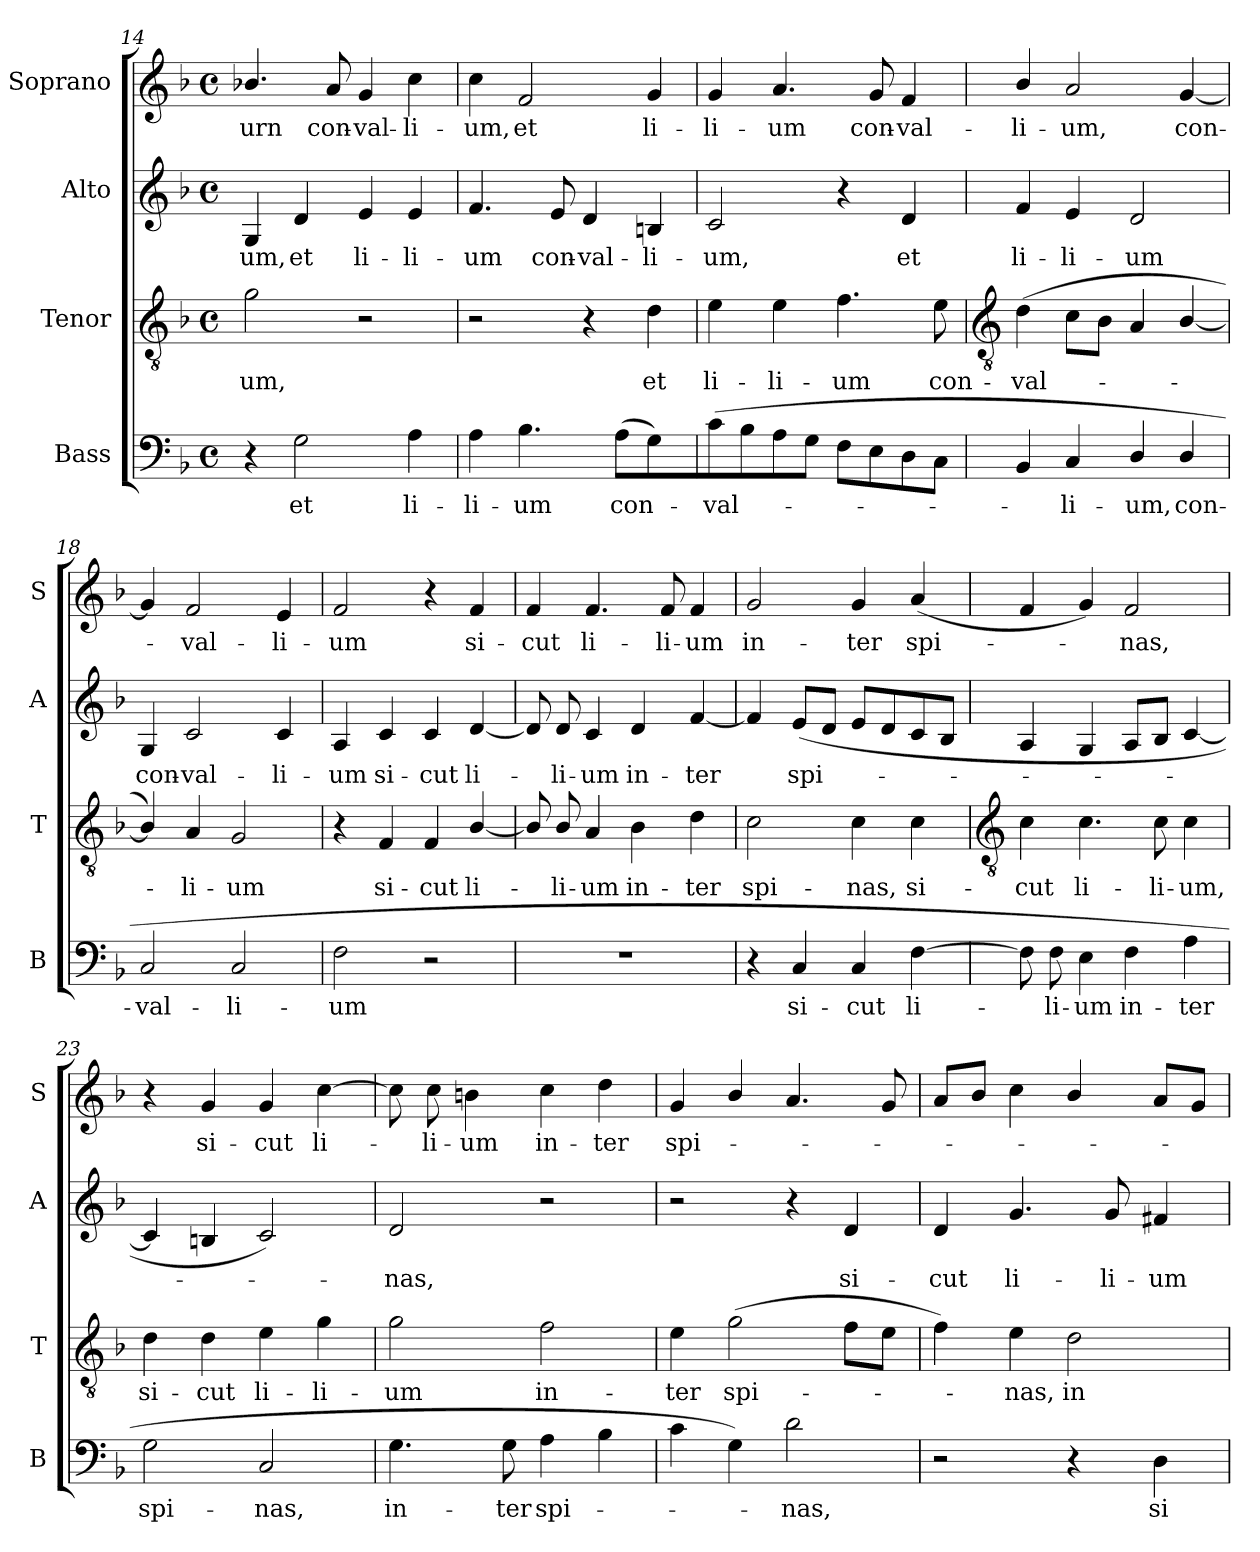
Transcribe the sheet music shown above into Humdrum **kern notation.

**kern	**text	**kern	**text	**kern	**text	**kern	**text
*part4	*part4	*part3	*part3	*part2	*part2	*part1	*part1
*staff4	*staff4	*staff3	*staff3	*staff2	*staff2	*staff1	*staff1
*I"Bass	*	*I"Tenor	*	*I"Alto	*	*I"Soprano	*
*I'B	*	*I'T	*	*I'A	*	*I'S	*
*clefF4	*	*clefGv2	*	*clefG2	*	*clefG2	*
*k[b-]	*	*k[b-]	*	*k[b-]	*	*k[b-]	*
*F:	*	*F:	*	*F:	*	*F:	*
*M4/4	*	*M4/4	*	*M4/4	*	*M4/4	*
*met(c)	*	*met(c)	*	*met(c)	*	*met(c)	*
=14	=14	=14	=14	=14	=14	=14	=14
!	!	!	!LO:LY:b	!	!LO:LY:b	!	!LO:LY:b
4r	.	2g	-um,	4G	-um,	4.b-X/	-urn
!	!LO:LY:b	!	!	!	!LO:LY:b	!	!
2G	et	.	.	4d	et	.	.
!	!	!	!	!	!	!	!LO:LY:b
.	.	.	.	.	.	8a	con-
!	!	!	!	!	!LO:LY:b	!	!LO:LY:b
.	.	2r	.	4e	li-	4g	-val-
!	!LO:LY:b	!	!	!	!LO:LY:b	!	!LO:LY:b
4A	li-	.	.	4e	-li-	4cc	-li-
=15	=15	=15	=15	=15	=15	=15	=15
!	!LO:LY:b	!	!	!	!LO:LY:b	!	!LO:LY:b
4A	-li-	2r	.	4.f	-um	4cc	-um,
!	!LO:LY:b	!	!	!	!	!	!LO:LY:b
4.B-	-um	.	.	.	.	2f	et
!	!	!	!	!	!LO:LY:b	!	!
.	.	.	.	8e	con-	.	.
!	!	!	!	!	!LO:LY:b	!	!
.	.	4r	.	4d	-val-	.	.
!	!LO:LY:b	!	!	!	!	!	!
(>8AL	con-	.	.	.	.	.	.
!	!	!	!LO:LY:b	!	!LO:LY:b	!	!LO:LY:b
4G)	.	4d	et	4Bn	-li-	4g	li-
=16	=16	=16	=16	=16	=16	=16	=16
!	!LO:LY:b	!	!LO:LY:b	!	!LO:LY:b	!	!LO:LY:b
(>8c	val-	4e	li-	2c	-um,	4g	-li-
8B-	.	.	.	.	.	.	.
!	!	!	!LO:LY:b	!	!	!	!LO:LY:b
8A	.	4e	-li-	.	.	4.a	-um
8GJ	.	.	.	.	.	.	.
!	!	!	!LO:LY:b	!	!	!	!
8FL	.	4.f	-um	4r	.	.	.
!	!	!	!	!	!	!	!LO:LY:b
8E	.	.	.	.	.	8g	con-
!	!	!	!	!	!LO:LY:b	!	!LO:LY:b
8D	.	.	.	4d	et	4f	-val-
!	!	!	!LO:LY:b	!	!	!	!
8CJ	.	8e	con-	.	.	.	.
!!LO:LB:g=z
=17	=17	=17	=17	=17	=17	=17	=17
*	*	*clefGv2	*	*	*	*	*
!	!	!	!LO:LY:b	!	!LO:LY:b	!	!LO:LY:b
4BB-	.	(>4d	-val-	4f	li-	4b-/	-li-
!	!LO:LY:b	!	!	!	!LO:LY:b	!	!LO:LY:b
4C	li-	8cL	.	4e	-li-	2a	-um,
.	.	8B-J	.	.	.	.	.
!	!LO:LY:b	!	!	!	!LO:LY:b	!	!
4D/	-um,	4A	.	2d	-um	.	.
!	!LO:LY:b	!	!	!	!	!	!LO:LY:b
4D/	con-	[4B-/	.	.	.	[4g	con-
=18	=18	=18	=18	=18	=18	=18	=18
!	!LO:LY:b	!	!	!	!LO:LY:b	!	!
2C	-val-	4B-/])	.	4G	con-	4g]	.
!	!	!	!LO:LY:b	!	!LO:LY:b	!	!LO:LY:b
.	.	4A	li-	2c	-val-	2f	val-
!	!LO:LY:b	!	!LO:LY:b	!	!	!	!
2C	-li-	2G	-um	.	.	.	.
!	!	!	!	!	!LO:LY:b	!	!LO:LY:b
.	.	.	.	4c	-li-	4e	-li-
=19	=19	=19	=19	=19	=19	=19	=19
!	!LO:LY:b	!	!	!	!LO:LY:b	!	!LO:LY:b
2F	-um	4r	.	4A	-um	2f	-um
!	!	!	!LO:LY:b	!	!LO:LY:b	!	!
.	.	4F	si-	4c	si-	.	.
!	!	!	!LO:LY:b	!	!LO:LY:b	!	!
2r	.	4F	-cut	4c	-cut	4r	.
!	!	!	!LO:LY:b	!	!LO:LY:b	!	!LO:LY:b
.	.	[4B-/	li-	[4d	li-	4f	si-
=20	=20	=20	=20	=20	=20	=20	=20
!	!	!	!	!	!	!	!LO:LY:b
1r	.	8B-/]	.	8d]	.	4f	-cut
!	!	!	!LO:LY:b	!	!LO:LY:b	!	!
.	.	8B-/	li-	8d	li-	.	.
!	!	!	!LO:LY:b	!	!LO:LY:b	!	!LO:LY:b
.	.	4A	-um	4c	-um	4.f	li-
!	!	!	!LO:LY:b	!	!LO:LY:b	!	!
.	.	4B-	in-	4d	in-	.	.
!	!	!	!	!	!	!	!LO:LY:b
.	.	.	.	.	.	8f	-li-
!	!	!	!LO:LY:b	!	!LO:LY:b	!	!LO:LY:b
.	.	4d	-ter	[4f	-ter	4f	-um
=21	=21	=21	=21	=21	=21	=21	=21
!	!	!	!LO:LY:b	!	!	!	!LO:LY:b
4r	.	2c	spi-	4f]	.	2g	in-
!	!LO:LY:b	!	!	!	!LO:LY:b	!	!
4C	si-	.	.	(<8eL	spi-	.	.
.	.	.	.	8dJ	.	.	.
!	!LO:LY:b	!	!LO:LY:b	!	!	!	!LO:LY:b
4C	-cut	4c	-nas,	8eL	.	4g	-ter
.	.	.	.	8d	.	.	.
!	!LO:LY:b	!	!LO:LY:b	!	!	!	!LO:LY:b
[4F	li-	4c	si-	8c	.	(<4a	spi-
.	.	.	.	8B-J	.	.	.
!!LO:LB:g=z
=22	=22	=22	=22	=22	=22	=22	=22
*	*	*clefGv2	*	*	*	*	*
!	!	!	!LO:LY:b	!	!	!	!
8F]	.	4c	-cut	4A	.	4f	.
!	!LO:LY:b	!	!	!	!	!	!
8F	li-	.	.	.	.	.	.
!	!LO:LY:b	!	!LO:LY:b	!	!	!	!
4E	-um	4.c	li-	4G	.	4g)	.
!	!LO:LY:b	!	!	!	!	!	!LO:LY:b
4F	in-	.	.	8AL	.	2f	nas,
!	!	!	!LO:LY:b	!	!	!	!
.	.	8c	-li-	8B-J	.	.	.
!	!LO:LY:b	!	!LO:LY:b	!	!	!	!
4A	-ter	4c	-um,	[4c	.	.	.
=23	=23	=23	=23	=23	=23	=23	=23
!	!LO:LY:b	!	!LO:LY:b	!	!	!	!
2G	spi-	4d	si-	4c]	.	4r	.
!	!	!	!LO:LY:b	!	!	!	!LO:LY:b
.	.	4d	-cut	4Bn	.	4g	si-
!	!LO:LY:b	!	!LO:LY:b	!	!	!	!LO:LY:b
2C	-nas,	4e	li-	2c)	.	4g	-cut
!	!	!	!LO:LY:b	!	!	!	!LO:LY:b
.	.	4g	-li-	.	.	[4cc	li-
=24	=24	=24	=24	=24	=24	=24	=24
!	!LO:LY:b	!	!LO:LY:b	!	!LO:LY:b	!	!
4.G	in-	2g	-um	2d	nas,	8cc]	.
!	!	!	!	!	!	!	!LO:LY:b
.	.	.	.	.	.	8cc	li-
!	!	!	!	!	!	!	!LO:LY:b
.	.	.	.	.	.	4bn	-um
!	!LO:LY:b	!	!	!	!	!	!
8G	-ter	.	.	.	.	.	.
!	!LO:LY:b	!	!LO:LY:b	!	!	!	!LO:LY:b
4A	spi-	2f	in-	2r	.	4cc	in-
!	!	!	!	!	!	!	!LO:LY:b
4B-	.	.	.	.	.	4dd	-ter
=25	=25	=25	=25	=25	=25	=25	=25
!	!	!	!LO:LY:b	!	!	!	!LO:LY:b
4c	.	4e	-ter	2r	.	4g	spi-
!	!	!	!LO:LY:b	!	!	!	!
4G)	.	(>2g	spi-	.	.	4b-/	.
!	!LO:LY:b	!	!	!	!	!	!
2d	nas,	.	.	4r	.	4.a	.
!	!	!	!	!	!LO:LY:b	!	!
.	.	8fL	.	4d	si-	.	.
.	.	8eJ	.	.	.	8g	.
=26	=26	=26	=26	=26	=26	=26	=26
!	!	!	!	!	!LO:LY:b	!	!
2r	.	4f)	.	4d	-cut	8aL	.
.	.	.	.	.	.	8b-J	.
!	!	!	!LO:LY:b	!	!LO:LY:b	!	!
.	.	4e	nas,	4.g	li-	4cc	.
!	!	!	!LO:LY:b	!	!	!	!
4r	.	2d	in-	.	.	4b-/	.
!	!	!	!	!	!LO:LY:b	!	!
.	.	.	.	8g	-li-	.	.
!	!LO:LY:b	!	!	!	!LO:LY:b	!	!
4D	si-	.	.	4f#X	-um	8aL	.
.	.	.	.	.	.	8gJ	.
=	=	=	=	=	=	=	=
*-	*-	*-	*-	*-	*-	*-	*-
